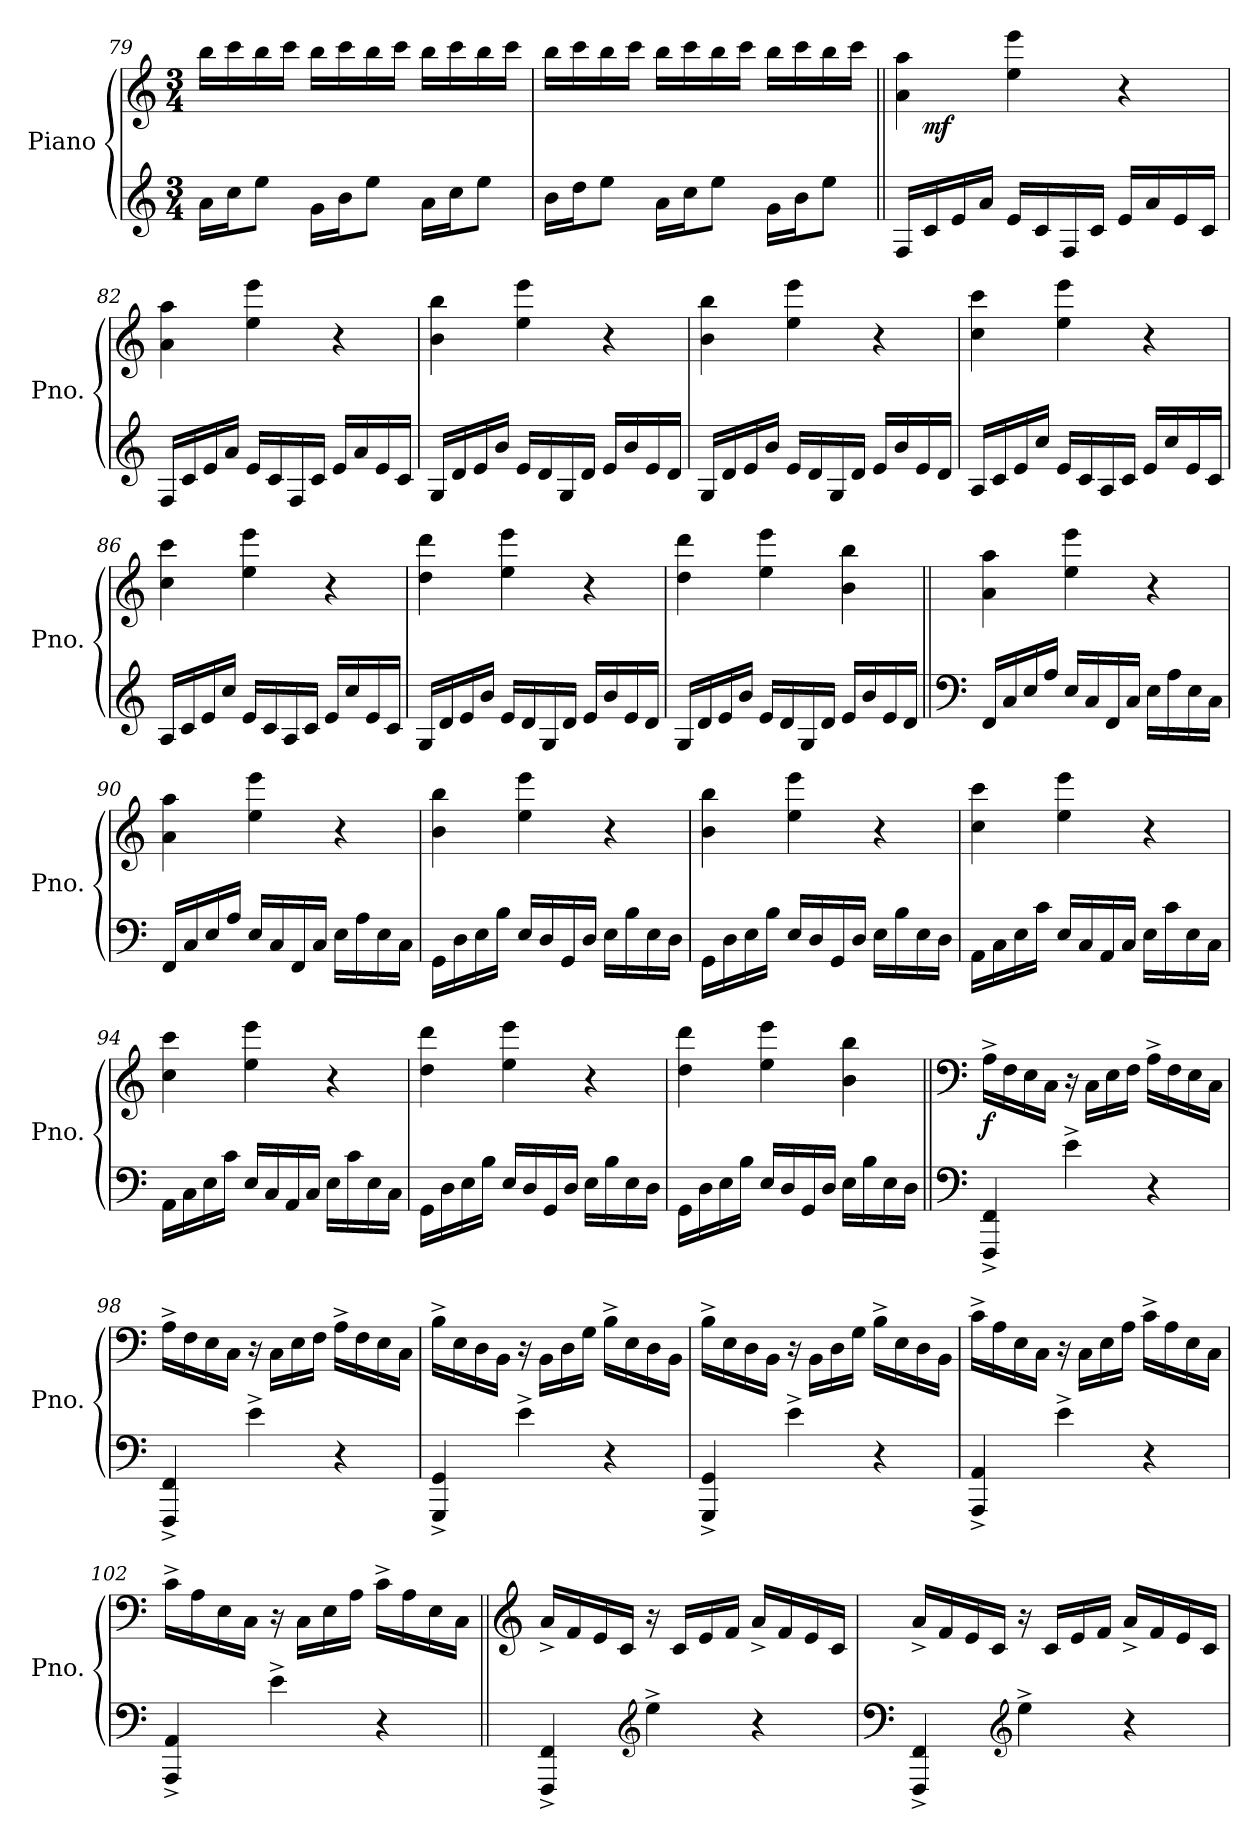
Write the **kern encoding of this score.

**kern	**kern	**dynam
*part1	*part1	*part1
*staff2	*staff1	*staff1/2
*I"Piano	*	*
*I'Pno.	*	*
!!LO:PB:g=z
*clefG2	*clefG2	*
*k[]	*k[]	*
*M3/4	*M3/4	*
=79	=79	=79
16a\LL	16bb\LL	.
16cc\J	16ccc\	.
8ee\J	16bb\	.
.	16ccc\JJ	.
16g\LL	16bb\LL	.
16b\J	16ccc\	.
8ee\J	16bb\	.
.	16ccc\JJ	.
16a\LL	16bb\LL	.
16cc\J	16ccc\	.
8ee\J	16bb\	.
.	16ccc\JJ	.
=80	=80	=80
16b\LL	16bb\LL	.
16dd\J	16ccc\	.
8ee\J	16bb\	.
.	16ccc\JJ	.
16a\LL	16bb\LL	.
16cc\J	16ccc\	.
8ee\J	16bb\	.
.	16ccc\JJ	.
16g\LL	16bb\LL	.
16b\J	16ccc\	.
8ee\J	16bb\	.
.	16ccc\JJ	.
=81||	=81||	=81||
*	*^	*
16F/LL	4a\ 4aa\	16ryy	.
!	!	!	!LO:DY:b
16c/	.	2ryy	mf
16e/	.	.	.
16a/JJ	.	.	.
16e/LL	4ee\ 4eee\	.	.
16c/	.	.	.
16F/	.	.	.
16c/JJ	.	.	.
16e/LL	4r	.	.
16a/	.	8.ryy	.
16e/	.	.	.
16c/JJ	.	.	.
*	*v	*v	*
!!LO:LB:g=z
=82	=82	=82
16F/LL	4a\ 4aa\	.
16c/	.	.
16e/	.	.
16a/JJ	.	.
16e/LL	4ee\ 4eee\	.
16c/	.	.
16F/	.	.
16c/JJ	.	.
16e/LL	4r	.
16a/	.	.
16e/	.	.
16c/JJ	.	.
=83	=83	=83
16G/LL	4b\ 4bb\	.
16d/	.	.
16e/	.	.
16b/JJ	.	.
16e/LL	4ee\ 4eee\	.
16d/	.	.
16G/	.	.
16d/JJ	.	.
16e/LL	4r	.
16b/	.	.
16e/	.	.
16d/JJ	.	.
!!LO:LB:g=z
=84	=84	=84
16G/LL	4b\ 4bb\	.
16d/	.	.
16e/	.	.
16b/JJ	.	.
16e/LL	4ee\ 4eee\	.
16d/	.	.
16G/	.	.
16d/JJ	.	.
16e/LL	4r	.
16b/	.	.
16e/	.	.
16d/JJ	.	.
=85	=85	=85
16A/LL	4cc\ 4ccc\	.
16c/	.	.
16e/	.	.
16cc/JJ	.	.
16e/LL	4ee\ 4eee\	.
16c/	.	.
16A/	.	.
16c/JJ	.	.
16e/LL	4r	.
16cc/	.	.
16e/	.	.
16c/JJ	.	.
!!LO:LB:g=z
=86	=86	=86
16A/LL	4cc\ 4ccc\	.
16c/	.	.
16e/	.	.
16cc/JJ	.	.
16e/LL	4ee\ 4eee\	.
16c/	.	.
16A/	.	.
16c/JJ	.	.
16e/LL	4r	.
16cc/	.	.
16e/	.	.
16c/JJ	.	.
=87	=87	=87
16G/LL	4dd\ 4ddd\	.
16d/	.	.
16e/	.	.
16b/JJ	.	.
16e/LL	4ee\ 4eee\	.
16d/	.	.
16G/	.	.
16d/JJ	.	.
16e/LL	4r	.
16b/	.	.
16e/	.	.
16d/JJ	.	.
!!LO:LB:g=z
=88	=88	=88
16G/LL	4dd\ 4ddd\	.
16d/	.	.
16e/	.	.
16b/JJ	.	.
16e/LL	4ee\ 4eee\	.
16d/	.	.
16G/	.	.
16d/JJ	.	.
16e/LL	4b\ 4bb\	.
16b/	.	.
16e/	.	.
16d/JJ	.	.
=89||	=89||	=89||
*clefF4	*	*
16FF/LL	4a\ 4aa\	.
16C/	.	.
16E/	.	.
16A/JJ	.	.
16E/LL	4ee\ 4eee\	.
16C/	.	.
16FF/	.	.
16C/JJ	.	.
16E\LL	4r	.
16A\	.	.
16E\	.	.
16C\JJ	.	.
!!LO:PB:g=z
=90	=90	=90
16FF/LL	4a\ 4aa\	.
16C/	.	.
16E/	.	.
16A/JJ	.	.
16E/LL	4ee\ 4eee\	.
16C/	.	.
16FF/	.	.
16C/JJ	.	.
16E\LL	4r	.
16A\	.	.
16E\	.	.
16C\JJ	.	.
=91	=91	=91
16GG\LL	4b\ 4bb\	.
16D\	.	.
16E\	.	.
16B\JJ	.	.
16E/LL	4ee\ 4eee\	.
16D/	.	.
16GG/	.	.
16D/JJ	.	.
16E\LL	4r	.
16B\	.	.
16E\	.	.
16D\JJ	.	.
!!LO:LB:g=z
=92	=92	=92
16GG\LL	4b\ 4bb\	.
16D\	.	.
16E\	.	.
16B\JJ	.	.
16E/LL	4ee\ 4eee\	.
16D/	.	.
16GG/	.	.
16D/JJ	.	.
16E\LL	4r	.
16B\	.	.
16E\	.	.
16D\JJ	.	.
=93	=93	=93
16AA\LL	4cc\ 4ccc\	.
16C\	.	.
16E\	.	.
16c\JJ	.	.
16E/LL	4ee\ 4eee\	.
16C/	.	.
16AA/	.	.
16C/JJ	.	.
16E\LL	4r	.
16c\	.	.
16E\	.	.
16C\JJ	.	.
!!LO:LB:g=z
=94	=94	=94
16AA\LL	4cc\ 4ccc\	.
16C\	.	.
16E\	.	.
16c\JJ	.	.
16E/LL	4ee\ 4eee\	.
16C/	.	.
16AA/	.	.
16C/JJ	.	.
16E\LL	4r	.
16c\	.	.
16E\	.	.
16C\JJ	.	.
=95	=95	=95
16GG\LL	4dd\ 4ddd\	.
16D\	.	.
16E\	.	.
16B\JJ	.	.
16E/LL	4ee\ 4eee\	.
16D/	.	.
16GG/	.	.
16D/JJ	.	.
16E\LL	4r	.
16B\	.	.
16E\	.	.
16D\JJ	.	.
!!LO:LB:g=z
=96	=96	=96
16GG\LL	4dd\ 4ddd\	.
16D\	.	.
16E\	.	.
16B\JJ	.	.
16E/LL	4ee\ 4eee\	.
16D/	.	.
16GG/	.	.
16D/JJ	.	.
16E\LL	4b\ 4bb\	.
16B\	.	.
16E\	.	.
16D\JJ	.	.
=97||	=97||	=97||
*clefF4	*clefF4	*
!	!	!LO:DY:b
4FFF/^ 4FF/^	16A^\LL	f
.	16F\	.
.	16E\	.
.	16C\JJ	.
4e^\	16r	.
.	16C\LL	.
.	16E\	.
.	16F\JJ	.
4r	16A^\LL	.
.	16F\	.
.	16E\	.
.	16C\JJ	.
!!LO:LB:g=z
=98	=98	=98
4FFF/^ 4FF/^	16A^\LL	.
.	16F\	.
.	16E\	.
.	16C\JJ	.
4e^\	16r	.
.	16C\LL	.
.	16E\	.
.	16F\JJ	.
4r	16A^\LL	.
.	16F\	.
.	16E\	.
.	16C\JJ	.
=99	=99	=99
4GGG/^ 4GG/^	16B^\LL	.
.	16E\	.
.	16D\	.
.	16BB\JJ	.
4e^\	16r	.
.	16BB\LL	.
.	16D\	.
.	16G\JJ	.
4r	16B^\LL	.
.	16E\	.
.	16D\	.
.	16BB\JJ	.
=100	=100	=100
4GGG/^ 4GG/^	16B^\LL	.
.	16E\	.
.	16D\	.
.	16BB\JJ	.
4e^\	16r	.
.	16BB\LL	.
.	16D\	.
.	16G\JJ	.
4r	16B^\LL	.
.	16E\	.
.	16D\	.
.	16BB\JJ	.
=101	=101	=101
4AAA/^ 4AA/^	16c^\LL	.
.	16A\	.
.	16E\	.
.	16C\JJ	.
4e^\	16r	.
.	16C\LL	.
.	16E\	.
.	16A\JJ	.
4r	16c^\LL	.
.	16A\	.
.	16E\	.
.	16C\JJ	.
!!LO:PB:g=z
=102	=102	=102
4AAA/^ 4AA/^	16c^\LL	.
.	16A\	.
.	16E\	.
.	16C\JJ	.
4e^\	16r	.
.	16C\LL	.
.	16E\	.
.	16A\JJ	.
4r	16c^\LL	.
.	16A\	.
.	16E\	.
.	16C\JJ	.
=103||	=103||	=103||
*	*clefG2	*
4FFF/^ 4FF/^	16a^/LL	.
.	16f/	.
.	16e/	.
.	16c/JJ	.
*clefG2	*	*
4ee^\	16r	.
.	16c/LL	.
.	16e/	.
.	16f/JJ	.
4r	16a^/LL	.
.	16f/	.
.	16e/	.
.	16c/JJ	.
=104	=104	=104
*clefF4	*	*
4FFF/^ 4FF/^	16a^/LL	.
.	16f/	.
.	16e/	.
.	16c/JJ	.
*clefG2	*	*
4ee^\	16r	.
.	16c/LL	.
.	16e/	.
.	16f/JJ	.
4r	16a^/LL	.
.	16f/	.
.	16e/	.
.	16c/JJ	.
=	=	=
*-	*-	*-
